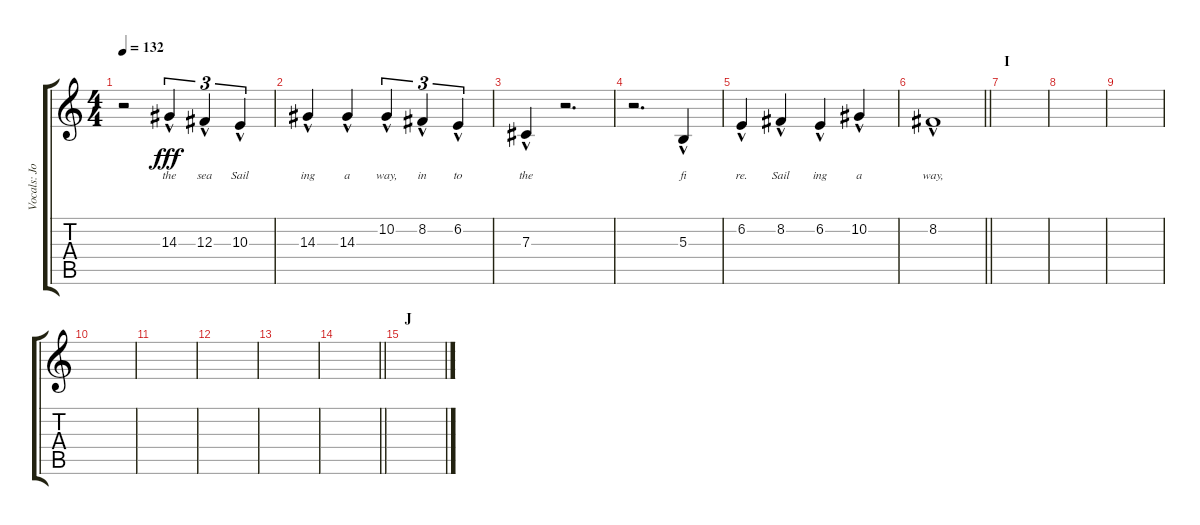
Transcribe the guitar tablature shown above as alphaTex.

\track ("Vocals: Johnny" "Vocals: Jo") {instrument lead2sawtooth}
\staff {score tabs}
\tuning (Eb4 Bb3 Gb3 Db3 Ab2 Eb2) {hide}
\ts (4 4)
\tempo 132
\clef g2
\ks c
r.2{dy fff} 14.3{hac}.4{tu (3 2) lyrics (0 "the") lyrics (1 "") lyrics (2 "") lyrics (3 "") lyrics (4 "")} 12.3{hac}.4{tu (3 2) lyrics (0 "sea") lyrics (1 "") lyrics (2 "") lyrics (3 "") lyrics (4 "")} 10.3{hac}.4{tu (3 2) lyrics (0 "Sail") lyrics (1 "") lyrics (2 "") lyrics (3 "") lyrics (4 "")} |
14.3{hac}.4{lyrics (0 "ing") lyrics (1 "") lyrics (2 "") lyrics (3 "") lyrics (4 "")} 14.3{hac}.4{lyrics (0 "a") lyrics (1 "") lyrics (2 "") lyrics (3 "") lyrics (4 "")} 10.2{hac}.4{tu (3 2) lyrics (0 "way,") lyrics (1 "") lyrics (2 "") lyrics (3 "") lyrics (4 "")} 8.2{hac}.4{tu (3 2) lyrics (0 "in") lyrics (1 "") lyrics (2 "") lyrics (3 "") lyrics (4 "")} 6.2{hac}.4{tu (3 2) lyrics (0 "to") lyrics (1 "") lyrics (2 "") lyrics (3 "") lyrics (4 "")} |
7.3{hac}.4{lyrics (0 "the") lyrics (1 "") lyrics (2 "") lyrics (3 "") lyrics (4 "")} r.2{d} |
r.2{d} 5.3{hac}.4{lyrics (0 "fi") lyrics (1 "") lyrics (2 "") lyrics (3 "") lyrics (4 "")} |
6.2{hac}.4{lyrics (0 "re.") lyrics (1 "") lyrics (2 "") lyrics (3 "") lyrics (4 "")} 8.2{hac}.4{lyrics (0 "Sail") lyrics (1 "") lyrics (2 "") lyrics (3 "") lyrics (4 "")} 6.2{hac}.4{lyrics (0 "ing") lyrics (1 "") lyrics (2 "") lyrics (3 "") lyrics (4 "")} 10.2{hac}.4{lyrics (0 "a") lyrics (1 "") lyrics (2 "") lyrics (3 "") lyrics (4 "")} |
\barLineRight lightlight
8.2{hac}.1{lyrics (0 "way,") lyrics (1 "") lyrics (2 "") lyrics (3 "") lyrics (4 "")} |
\section ("" "I")
|
|
|
|
|
|
|
\barLineRight lightlight
|
\section ("" "J")
